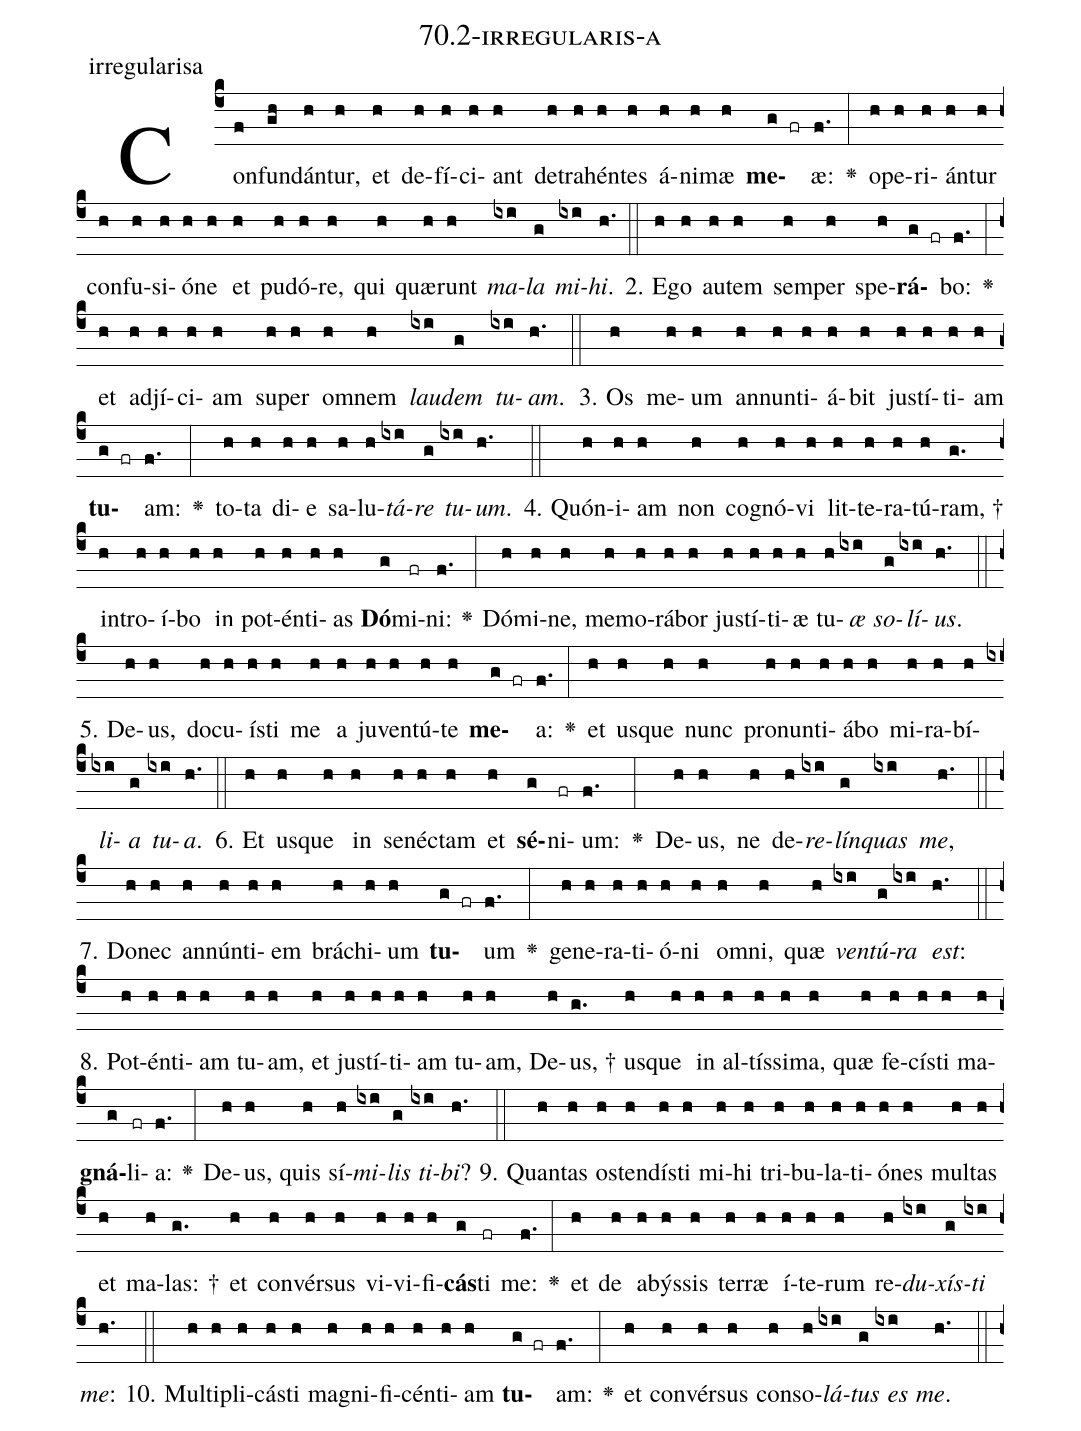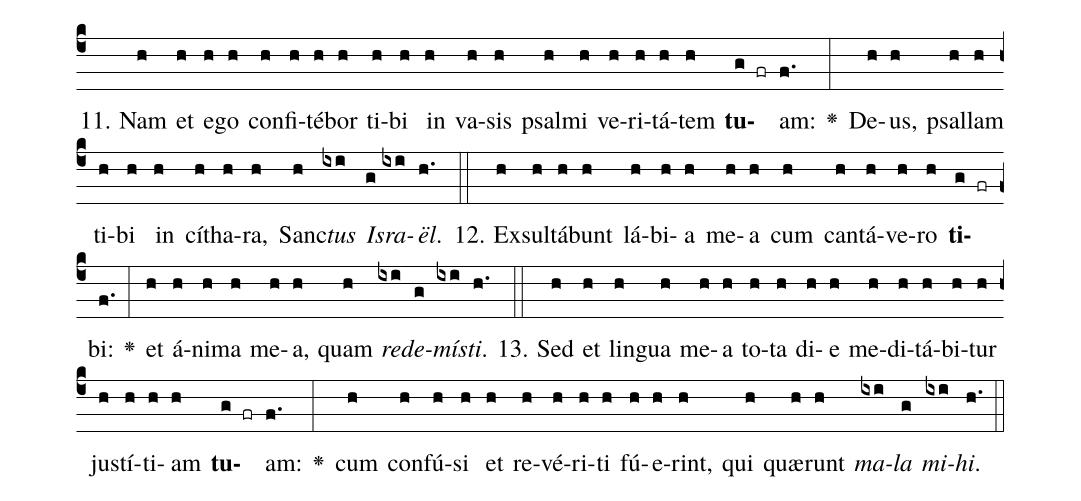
name: 70.2-irregularis-a;
annotation: irregularisa;
%%
(c4)Con(f)fun(gh)dán(h)tur,(h) et(h) de(h)fí(h)ci(h)ant(h) de(h)tra(h)hén(h)tes(h) á(h)ni(h)mæ(h) <b>me</b>(g fr)æ:(f.) <v>\greheightstar</v>(:) o(h)pe(h)ri(h)án(h)tur(h) con(h)fu(h)si(h)ó(h)ne(h) et(h) pu(h)dó(h)re,(h) qui(h) quæ(h)runt(h) <i>ma</i>(ixi)<i>la</i>(g) <i>mi</i>(ixi)<i>hi</i>.(h.) (::)
2. E(h)go(h) au(h)tem(h) sem(h)per(h) spe(h)<b>rá</b>(g fr)bo:(f.) <v>\greheightstar</v>(:) et(h) ad(h)jí(h)ci(h)am(h) su(h)per(h) om(h)nem(h) <i>lau</i>(ixi)<i>dem</i>(g) <i>tu</i>(ixi)<i>am</i>.(h.) (::)
3. Os(h) me(h)um(h) an(h)nun(h)ti(h)á(h)bit(h) jus(h)tí(h)ti(h)am(h) <b>tu</b>(g fr)am:(f.) <v>\greheightstar</v>(:) to(h)ta(h) di(h)e(h) sa(h)lu(h)<i>tá</i>(ixi)<i>re</i>(g) <i>tu</i>(ixi)<i>um</i>.(h.) (::)
4. Quón(h)i(h)am(h) non(h) co(h)gnó(h)vi(h) lit(h)te(h)ra(h)tú(h)ram, †(g.) in(h)tro(h)í(h)bo(h) in(h) pot(h)én(h)ti(h)as(h) <b>Dó</b>(g)mi(fr)ni:(f.) <v>\greheightstar</v>(:) Dó(h)mi(h)ne,(h) me(h)mo(h)rá(h)bor(h) jus(h)tí(h)ti(h)æ(h) tu(h)<i>æ</i>(ixi) <i>so</i>(g)<i>lí</i>(ixi)<i>us</i>.(h.) (::)
5. De(h)us,(h) do(h)cu(h)ís(h)ti(h) me(h) a(h) ju(h)ven(h)tú(h)te(h) <b>me</b>(g fr)a:(f.) <v>\greheightstar</v>(:) et(h) us(h)que(h) nunc(h) pro(h)nun(h)ti(h)á(h)bo(h) mi(h)ra(h)bí(h)<i>li</i>(ixi)<i>a</i>(g) <i>tu</i>(ixi)<i>a</i>.(h.) (::)
6. Et(h) us(h)que(h) in(h) se(h)néc(h)tam(h) et(h) <b>sé</b>(g)ni(fr)um:(f.) <v>\greheightstar</v>(:) De(h)us,(h) ne(h) de(h)<i>re</i>(ixi)<i>lín</i>(g)<i>quas</i>(ixi) <i>me</i>,(h.) (::)
7. Do(h)nec(h) an(h)nún(h)ti(h)em(h) brá(h)chi(h)um(h) <b>tu</b>(g fr)um(f.) <v>\greheightstar</v>(:) ge(h)ne(h)ra(h)ti(h)ó(h)ni(h) om(h)ni,(h) quæ(h) <i>ven</i>(ixi)<i>tú</i>(g)<i>ra</i>(ixi) <i>est</i>:(h.) (::)
8. Pot(h)én(h)ti(h)am(h) tu(h)am,(h) et(h) jus(h)tí(h)ti(h)am(h) tu(h)am,(h) De(h)us, †(g.) us(h)que(h) in(h) al(h)tís(h)si(h)ma,(h) quæ(h) fe(h)cís(h)ti(h) ma(h)<b>gná</b>(g)li(fr)a:(f.) <v>\greheightstar</v>(:) De(h)us,(h) quis(h) sí(h)<i>mi</i>(ixi)<i>lis</i>(g) <i>ti</i>(ixi)<i>bi</i>?(h.) (::)
9. Quan(h)tas(h) os(h)ten(h)dís(h)ti(h) mi(h)hi(h) tri(h)bu(h)la(h)ti(h)ó(h)nes(h) mul(h)tas(h) et(h) ma(h)las: †(g.) et(h) con(h)vér(h)sus(h) vi(h)vi(h)fi(h)<b>cás</b>(g)ti(fr) me:(f.) <v>\greheightstar</v>(:) et(h) de(h) a(h)býs(h)sis(h) ter(h)ræ(h) í(h)te(h)rum(h) re(h)<i>du</i>(ixi)<i>xís</i>(g)<i>ti</i>(ixi) <i>me</i>:(h.) (::)
10. Mul(h)ti(h)pli(h)cás(h)ti(h) ma(h)gni(h)fi(h)cén(h)ti(h)am(h) <b>tu</b>(g fr)am:(f.) <v>\greheightstar</v>(:) et(h) con(h)vér(h)sus(h) con(h)so(h)<i>lá</i>(ixi)<i>tus</i>(g) <i>es</i>(ixi) <i>me</i>.(h.) (::)
11. Nam(h) et(h) e(h)go(h) con(h)fi(h)té(h)bor(h) ti(h)bi(h) in(h) va(h)sis(h) psal(h)mi(h) ve(h)ri(h)tá(h)tem(h) <b>tu</b>(g fr)am:(f.) <v>\greheightstar</v>(:) De(h)us,(h) psal(h)lam(h) ti(h)bi(h) in(h) cí(h)tha(h)ra,(h) Sanc(h)<i>tus</i>(ixi) <i>Is</i>(g)<i>ra</i>(ixi)<i>ël</i>.(h.) (::)
12. Ex(h)sul(h)tá(h)bunt(h) lá(h)bi(h)a(h) me(h)a(h) cum(h) can(h)tá(h)ve(h)ro(h) <b>ti</b>(g fr)bi:(f.) <v>\greheightstar</v>(:) et(h) á(h)ni(h)ma(h) me(h)a,(h) quam(h) <i>red</i>(ixi)<i>e</i>(g)<i>mís</i>(ixi)<i>ti</i>.(h.) (::)
13. Sed(h) et(h) lin(h)gua(h) me(h)a(h) to(h)ta(h) di(h)e(h) me(h)di(h)tá(h)bi(h)tur(h) jus(h)tí(h)ti(h)am(h) <b>tu</b>(g fr)am:(f.) <v>\greheightstar</v>(:) cum(h) con(h)fú(h)si(h) et(h) re(h)vé(h)ri(h)ti(h) fú(h)e(h)rint,(h) qui(h) quæ(h)runt(h) <i>ma</i>(ixi)<i>la</i>(g) <i>mi</i>(ixi)<i>hi</i>.(h.) (::)
